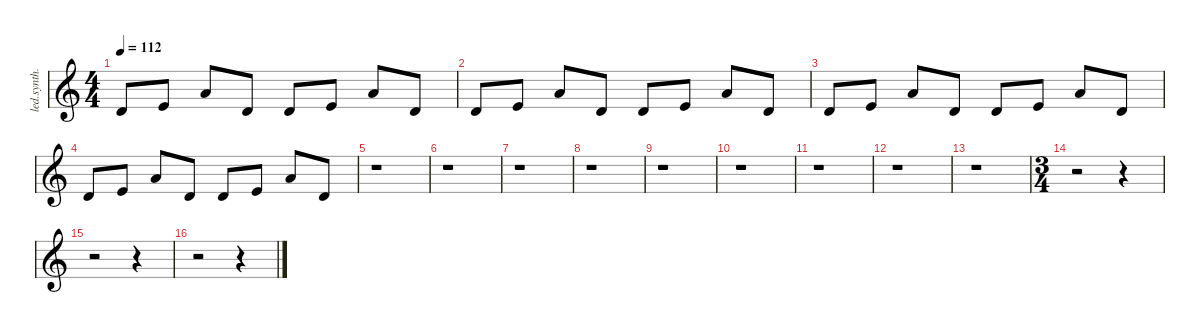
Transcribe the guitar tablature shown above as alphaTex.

\defaultSystemsLayout 4
\hideDynamics
\bracketExtendMode nobrackets
\otherSystemsTrackNameOrientation horizontal
\track ("Jordan Rudess" "led.synth.") {instrument lead2sawtooth}
\staff {score}
\tuning (E4 B3 G3 D3 A2 E2 B1)
\ts (4 4)
\tempo 112
\clef g2
\ks c
12.4.8{dy f beam Up} 14.4.8{beam Up} 14.3.8{beam Up} 12.4.8{beam Up} 12.4.8{beam Up} 14.4.8{beam Up} 14.3.8{beam Up} 12.4.8{beam Up} |
12.4.8{beam Up} 14.4.8{beam Up} 14.3.8{beam Up} 12.4.8{beam Up} 12.4.8{beam Up} 14.4.8{beam Up} 14.3.8{beam Up} 12.4.8{beam Up} |
12.4.8{beam Up} 14.4.8{beam Up} 14.3.8{beam Up} 12.4.8{beam Up} 12.4.8{beam Up} 14.4.8{beam Up} 14.3.8{beam Up} 12.4.8{beam Up} |
12.4.8{beam Up} 14.4.8{beam Up} 14.3.8{beam Up} 12.4.8{beam Up} 12.4.8{beam Up} 14.4.8{beam Up} 14.3.8{beam Up} 12.4.8{beam Up} |
r.1{beam Down} |
r.1{beam Down} |
r.1{beam Down} |
r.1{beam Down} |
r.1{beam Down} |
r.1{beam Down} |
r.1{beam Down} |
r.1{beam Down} |
r.1{beam Down} |
\ts (3 4)
\beaming (8 2 2 2)
r.2{beam Down} r.4{beam Down} |
r.2{beam Down} r.4{beam Down} |
r.2{beam Down} r.4{beam Down}
